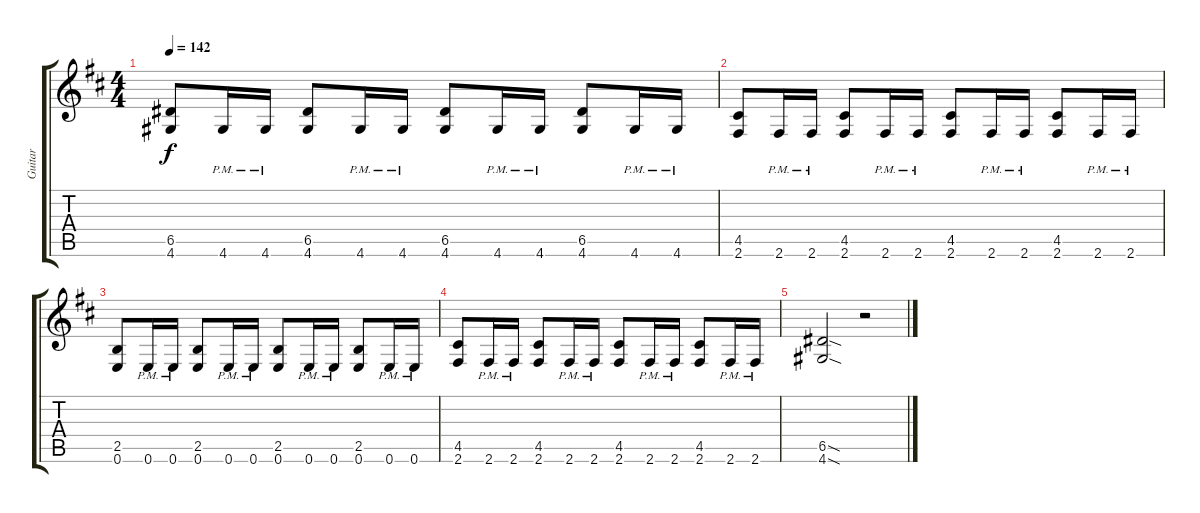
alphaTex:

\track ("Guitar" "Guitar") {instrument overdrivenguitar}
\staff {score tabs}
\tuning (E4 B3 G3 D3 A2 E2) {hide}
\ts (4 4)
\tempo 142
\clef g2
\ks bminor
(6.5 4.6).8{dy f} 4.6{pm}.16 4.6{pm}.16 (6.5 4.6).8 4.6{pm}.16 4.6{pm}.16 (6.5 4.6).8 4.6{pm}.16 4.6{pm}.16 (6.5 4.6).8 4.6{pm}.16 4.6{pm}.16 |
(4.5 2.6).8 2.6{pm}.16 2.6{pm}.16 (4.5 2.6).8 2.6{pm}.16 2.6{pm}.16 (4.5 2.6).8 2.6{pm}.16 2.6{pm}.16 (4.5 2.6).8 2.6{pm}.16 2.6{pm}.16 |
(2.5 0.6).8 0.6{pm}.16 0.6{pm}.16 (2.5 0.6).8 0.6{pm}.16 0.6{pm}.16 (2.5 0.6).8 0.6{pm}.16 0.6{pm}.16 (2.5 0.6).8 0.6{pm}.16 0.6{pm}.16 |
(4.5 2.6).8 2.6{pm}.16 2.6{pm}.16 (4.5 2.6).8 2.6{pm}.16 2.6{pm}.16 (4.5 2.6).8 2.6{pm}.16 2.6{pm}.16 (4.5 2.6).8 2.6{pm}.16 2.6{pm}.16 |
(6.5{sod} 4.6{sod}).2 r.2
